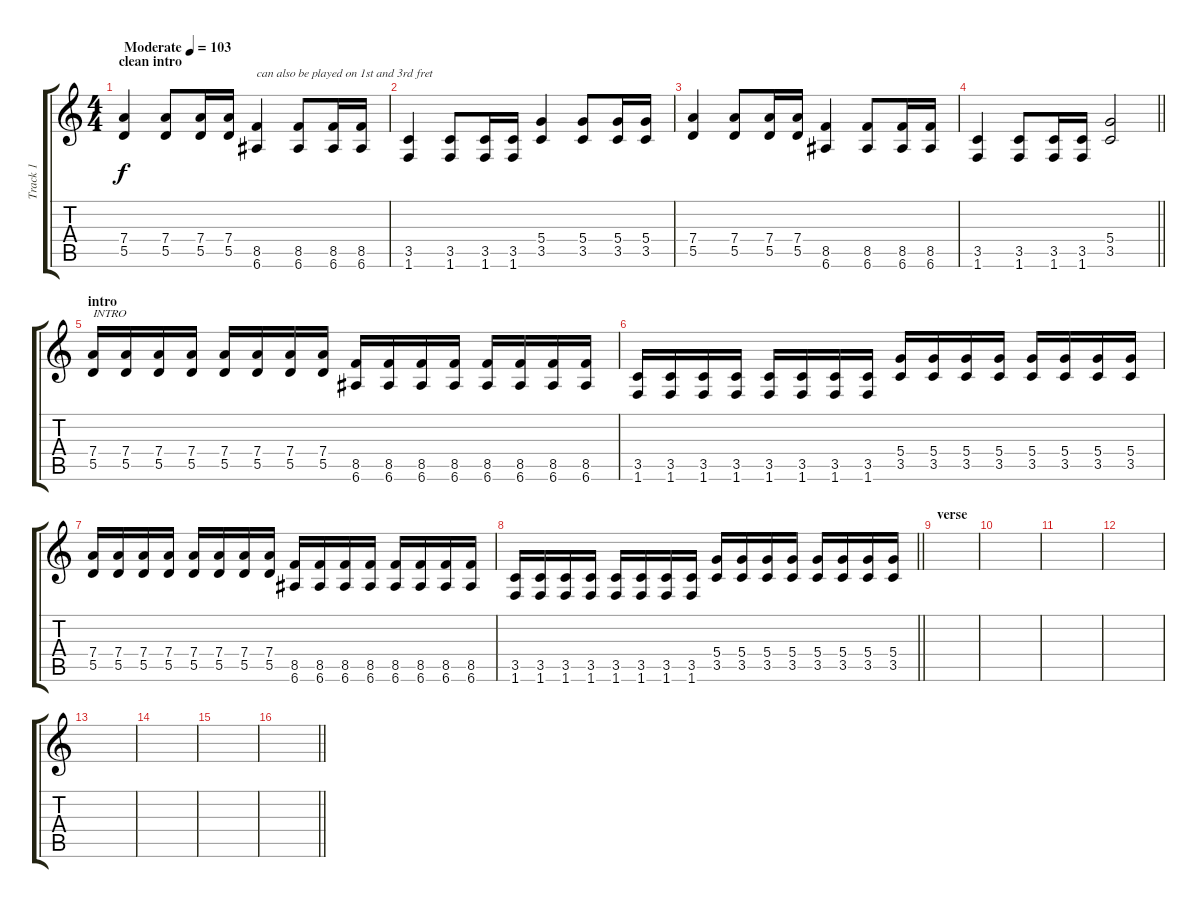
\track ("Track 1" "Track 1") {instrument distortionguitar}
\staff {score tabs}
\tuning (E4 B3 G3 D3 A2 E2) {hide}
\ts (4 4)
\section ("" "clean intro")
\tempo (103 "Moderate")
\clef g2
\ks c
(7.4 5.5).4{dy f instrument electricguitarclean} (7.4 5.5).8 (7.4 5.5).16 (7.4 5.5).16 (8.5 6.6).4{txt "can also be played on 1st and 3rd fret"} (8.5 6.6).8 (8.5 6.6).16 (8.5 6.6).16 |
(3.5 1.6).4 (3.5 1.6).8 (3.5 1.6).16 (3.5 1.6).16 (5.4 3.5).4 (5.4 3.5).8 (5.4 3.5).16 (5.4 3.5).16 |
(7.4 5.5).4 (7.4 5.5).8 (7.4 5.5).16 (7.4 5.5).16 (8.5 6.6).4 (8.5 6.6).8 (8.5 6.6).16 (8.5 6.6).16 |
\barLineRight lightlight
(3.5 1.6).4 (3.5 1.6).8 (3.5 1.6).16 (3.5 1.6).16 (5.4 3.5).2 |
\section ("" "intro")
(7.4 5.5).16{txt "INTRO" instrument distortionguitar} (7.4 5.5).16 (7.4 5.5).16 (7.4 5.5).16 (7.4 5.5).16 (7.4 5.5).16 (7.4 5.5).16 (7.4 5.5).16 (8.5 6.6).16 (8.5 6.6).16 (8.5 6.6).16 (8.5 6.6).16 (8.5 6.6).16 (8.5 6.6).16 (8.5 6.6).16 (8.5 6.6).16 |
(3.5 1.6).16 (3.5 1.6).16 (3.5 1.6).16 (3.5 1.6).16 (3.5 1.6).16 (3.5 1.6).16 (3.5 1.6).16 (3.5 1.6).16 (5.4 3.5).16 (5.4 3.5).16 (5.4 3.5).16 (5.4 3.5).16 (5.4 3.5).16 (5.4 3.5).16 (5.4 3.5).16 (5.4 3.5).16 |
(7.4 5.5).16 (7.4 5.5).16 (7.4 5.5).16 (7.4 5.5).16 (7.4 5.5).16 (7.4 5.5).16 (7.4 5.5).16 (7.4 5.5).16 (8.5 6.6).16 (8.5 6.6).16 (8.5 6.6).16 (8.5 6.6).16 (8.5 6.6).16 (8.5 6.6).16 (8.5 6.6).16 (8.5 6.6).16 |
\barLineRight lightlight
(3.5 1.6).16 (3.5 1.6).16 (3.5 1.6).16 (3.5 1.6).16 (3.5 1.6).16 (3.5 1.6).16 (3.5 1.6).16 (3.5 1.6).16 (5.4 3.5).16 (5.4 3.5).16 (5.4 3.5).16 (5.4 3.5).16 (5.4 3.5).16 (5.4 3.5).16 (5.4 3.5).16 (5.4 3.5).16 |
\section ("" "verse")
|
|
|
|
|
|
|
\barLineRight lightlight
